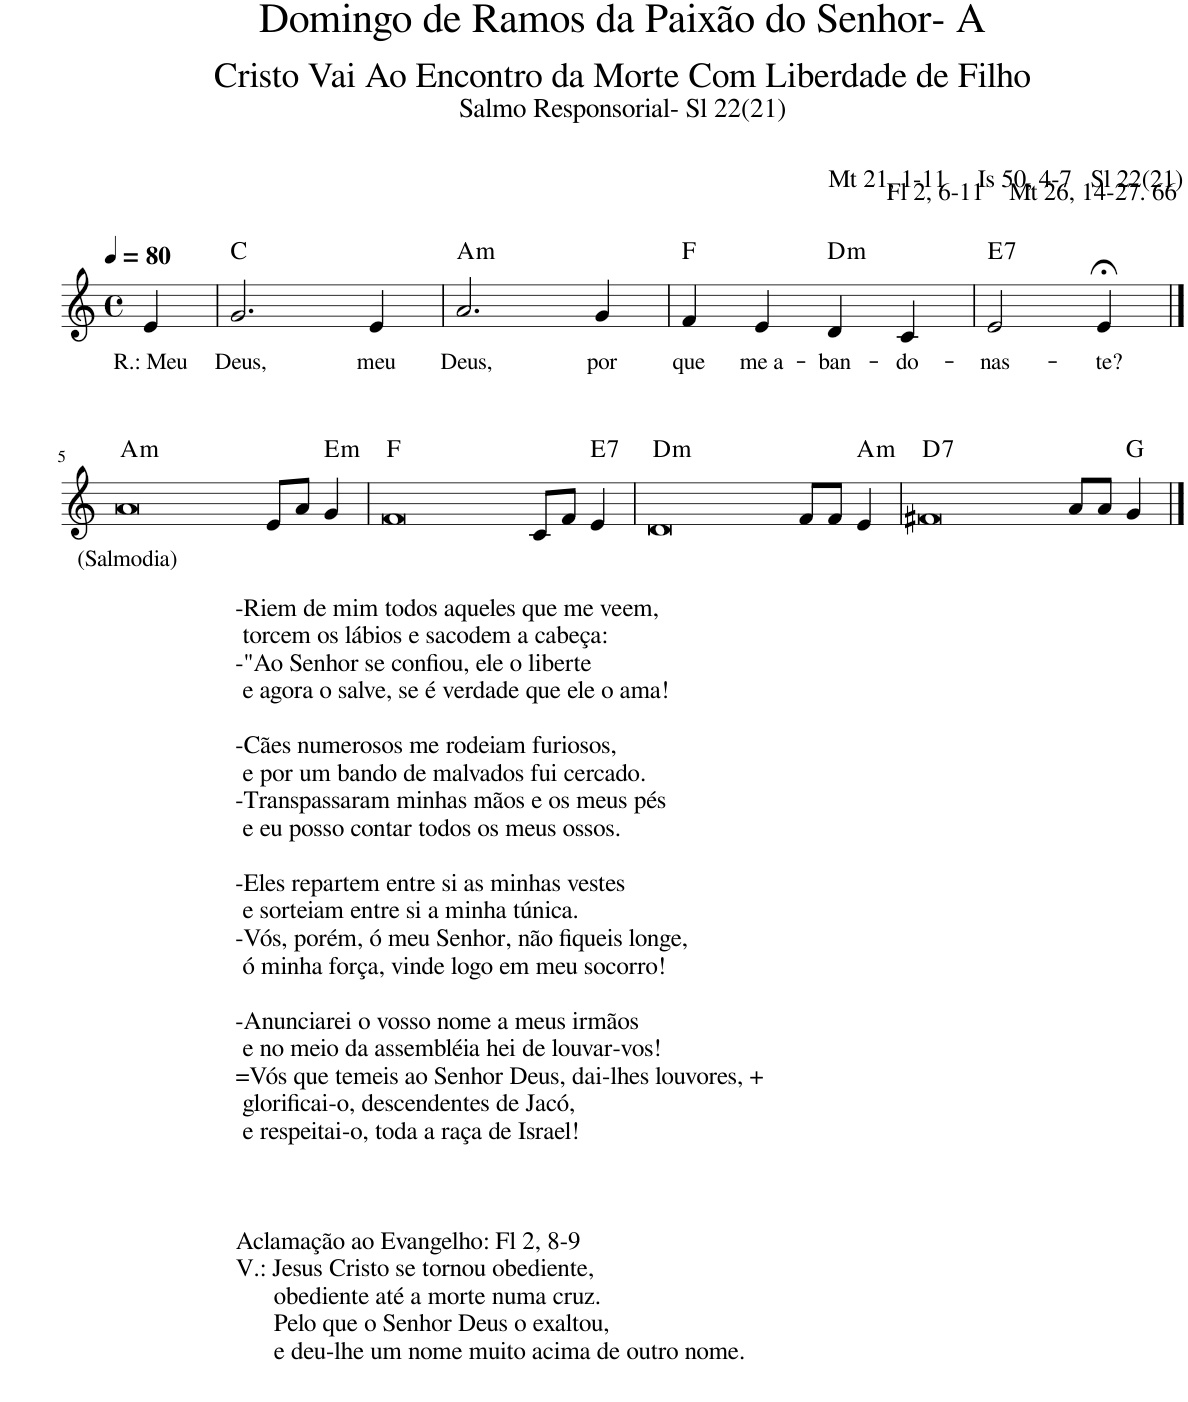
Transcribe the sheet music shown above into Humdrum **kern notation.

**kern	**text	**harte
*part1	*part1	*part1
*staff1	*staff1	*
*I"Voz	*	*
*I'Vo.	*	*
*clefG2	*	*
*k[]	*	*
*M4/4	*	*
*met(c)	*	*
*MM80	*	*
=	=	=
!	!LO:LY:b	!
4e/	R.: Meu	.
=1	=1	=1
!	!LO:LY:b	!
2.g/	Deus,	C:maj
!	!LO:LY:b	!
4e/	meu	.
=2	=2	=2
!	!LO:LY:b	!LO:H:kt=m
2.a/	Deus,	A:min
!	!LO:LY:b	!
4g/	por	.
=3	=3	=3
!	!LO:LY:b	!
4f/	que	F:maj
!	!LO:LY:b	!
4e/	me a-	.
!	!LO:LY:b	!LO:H:kt=m
4d/	-ban-	D:min
!	!LO:LY:b	!
4c/	-do-	.
=4	=4	=4
!	!LO:LY:b	!LO:H:kt=7
2e/	-nas-	E:7
!	!LO:LY:b	!
4e;</	-te?	.
!!LO:LB:g=z
==5	==5	==5
!LO:TX:b:t=-Riem de mim todos aqueles que me veem,	!	!
!LO:TX:b:t=torcem os lábios e sacodem a cabeça&colon;	!	!
!LO:TX:b:t=-"Ao Senhor se confiou, ele o liberte	!	!
!LO:TX:b:t=e agora o salve, se é verdade que ele o ama!	!	!
!LO:TX:b:t=-Cães numerosos me rodeiam furiosos,	!	!
!LO:TX:b:t=e por um bando de malvados fui cercado.	!	!
!LO:TX:b:t=-Transpassaram minhas mãos e os meus pés	!	!
!LO:TX:b:t=e eu posso contar todos os meus ossos.	!	!
!LO:TX:b:t=-Eles repartem entre si as minhas vestes	!	!
!LO:TX:b:t=e sorteiam entre si a minha túnica.	!	!
!LO:TX:b:t=-Vós, porém, ó meu Senhor, não fiqueis longe,	!	!
!LO:TX:b:t=ó minha força, vinde logo em meu socorro!	!	!
!LO:TX:b:t=-Anunciarei o vosso nome a meus irmãos	!	!
!LO:TX:b:t=e no meio da assembléia hei de louvar-vos!	!	!
!LO:TX:b:t==Vós que temeis ao Senhor Deus, dai-lhes louvores, +	!	!
!LO:TX:b:t=glorificai-o, descendentes de Jacó,	!	!
!LO:TX:b:t=e respeitai-o, toda a raça de Israel!	!	!
!LO:TX:b:t=Aclamação ao Evangelho&colon; Fl 2, 8-9	!	!
!LO:TX:b:t=V.&colon; Jesus Cristo se tornou obediente,	!	!
!LO:TX:b:t=obediente até a morte numa cruz.	!	!
!LO:TX:b:t=Pelo que o Senhor Deus o exaltou,	!	!
!LO:TX:b:t=e deu-lhe um nome muito acima de outro nome.	!	!
!	!LO:LY:b	!LO:H:kt=m
[1a	(Salmodia)	A:min
1ryy	.	.
8e/L	.	.
8a/J	.	.
!	!	!LO:H:kt=m
4g/	.	E:min
=6	=6	=6
[1f	.	F:maj
1a]	.	.
8c/L	.	.
8f/J	.	.
!	!	!LO:H:kt=7
4e/	.	E:7
=7	=7	=7
!	!	!LO:H:kt=m
[1d	.	D:min
1f]	.	.
8f/L	.	.
8f/J	.	.
!	!	!LO:H:kt=m
4e/	.	A:min
=8	=8	=8
!	!	!LO:H:kt=7
[1f#X	.	D:7
1d]	.	.
8a/L	.	.
8a/J	.	.
4g/	.	G:maj
==9	==9	==9
1f#]	.	.
=	=	=
*-	*-	*-
